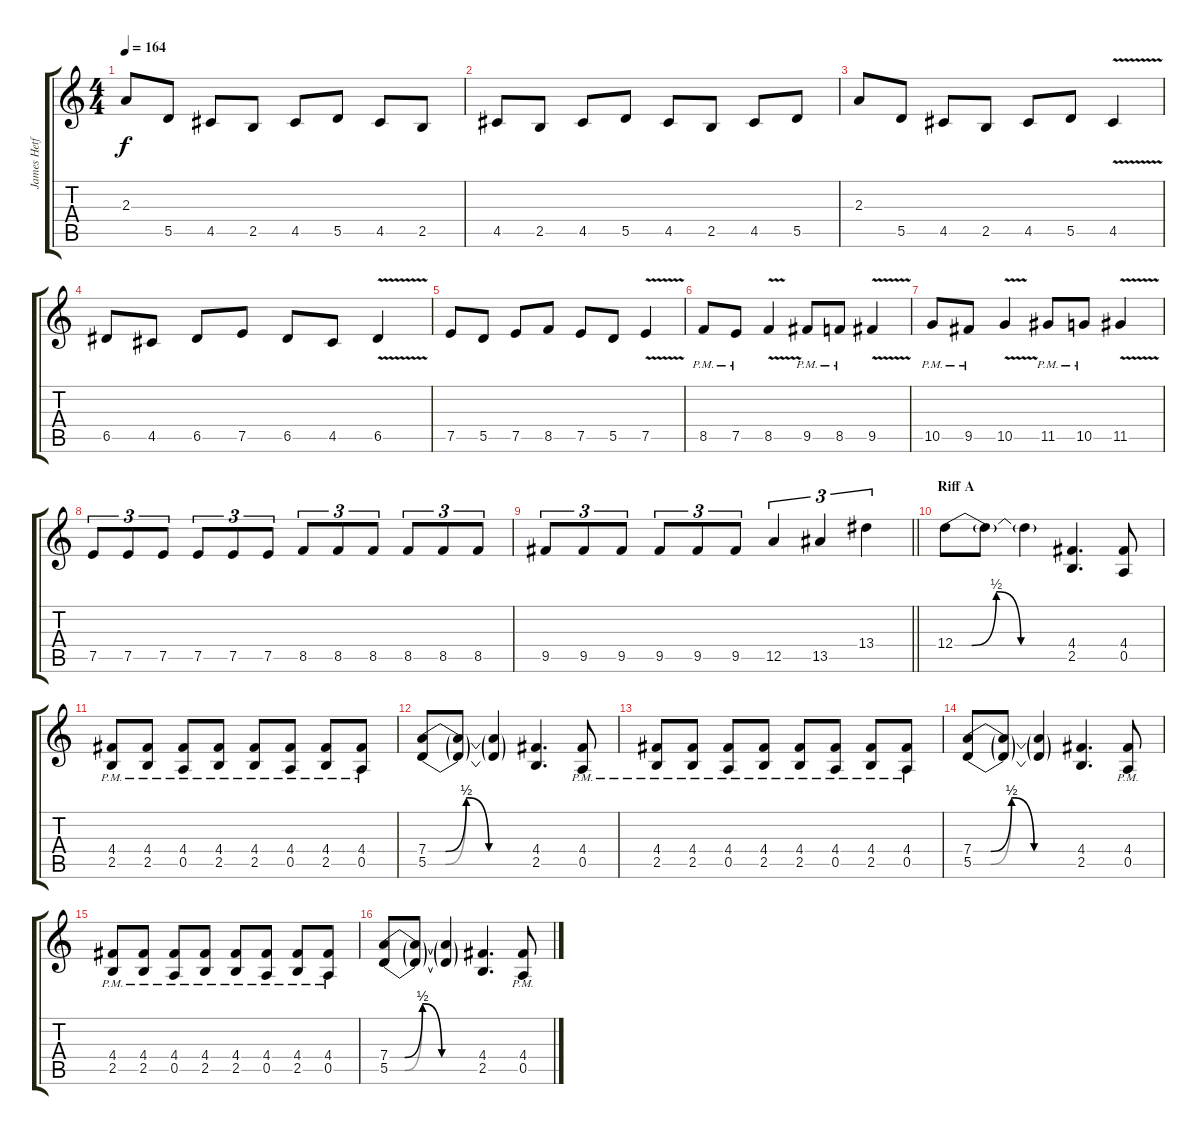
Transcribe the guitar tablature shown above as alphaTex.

\track ("James Hetfield" "James Hetf") {instrument distortionguitar}
\staff {score tabs}
\tuning (E4 B3 G3 D3 A2 E2) {hide}
\ts (4 4)
\tempo 164
\clef g2
\ks c
2.3.8{dy f} 5.5.8 4.5.8 2.5.8 4.5.8 5.5.8 4.5.8 2.5.8 |
4.5.8 2.5.8 4.5.8 5.5.8 4.5.8 2.5.8 4.5.8 5.5.8 |
2.3.8 5.5.8 4.5.8 2.5.8 4.5.8 5.5.8 4.5{v}.4 |
6.5.8 4.5.8 6.5.8 7.5.8 6.5.8 4.5.8 6.5{v}.4 |
7.5.8 5.5.8 7.5.8 8.5.8 7.5.8 5.5.8 7.5{v}.4 |
8.5{pm}.8 7.5{pm}.8 8.5{v}.4 9.5{pm}.8 8.5{pm}.8 9.5{v}.4 |
10.5{pm}.8 9.5{pm}.8 10.5{v}.4 11.5{pm}.8 10.5{pm}.8 11.5{v}.4 |
7.5.8{tu (3 2)} 7.5.8{tu (3 2)} 7.5.8{tu (3 2)} 7.5.8{tu (3 2)} 7.5.8{tu (3 2)} 7.5.8{tu (3 2)} 8.5.8{tu (3 2)} 8.5.8{tu (3 2)} 8.5.8{tu (3 2)} 8.5.8{tu (3 2)} 8.5.8{tu (3 2)} 8.5.8{tu (3 2)} |
\barLineRight lightlight
9.5.8{tu (3 2)} 9.5.8{tu (3 2)} 9.5.8{tu (3 2)} 9.5.8{tu (3 2)} 9.5.8{tu (3 2)} 9.5.8{tu (3 2)} 12.5.4{tu (3 2)} 13.5.4{tu (3 2)} 13.4.4{tu (3 2)} |
\section ("" "Riff A")
12.4{be (custom 0 0 9 0 22 2 35 0 60 0)}.8 12.4{t}.8 12.4{t}.4 (4.4 2.5).4{d} (4.4 0.5).8 |
(4.4{pm} 2.5{pm}).8 (4.4{pm} 2.5{pm}).8 (4.4{pm} 0.5{pm}).8 (4.4{pm} 2.5{pm}).8 (4.4{pm} 2.5{pm}).8 (4.4{pm} 0.5{pm}).8 (4.4{pm} 2.5{pm}).8 (4.4{pm} 0.5{pm}).8 |
(7.4{be (custom 0 0 10 0 22 2 35 0 45 0 60 0)} 5.5{be (custom 0 0 10 0 22 2 35 0 60 0)}).8 (7.4{t} 5.5{t}).8 (7.4{t} 5.5{t}).4 (4.4 2.5).4{d} (4.4{pm} 0.5{pm}).8 |
(4.4{pm} 2.5{pm}).8 (4.4{pm} 2.5{pm}).8 (4.4{pm} 0.5{pm}).8 (4.4{pm} 2.5{pm}).8 (4.4{pm} 2.5{pm}).8 (4.4{pm} 0.5{pm}).8 (4.4{pm} 2.5{pm}).8 (4.4{pm} 0.5{pm}).8 |
(7.4{be (custom 0 0 10 0 22 2 35 0 45 0 60 0)} 5.5{be (custom 0 0 10 0 22 2 35 0 60 0)}).8 (7.4{t} 5.5{t}).8 (7.4{t} 5.5{t}).4 (4.4 2.5).4{d} (4.4{pm} 0.5{pm}).8 |
(4.4{pm} 2.5{pm}).8 (4.4{pm} 2.5{pm}).8 (4.4{pm} 0.5{pm}).8 (4.4{pm} 2.5{pm}).8 (4.4{pm} 2.5{pm}).8 (4.4{pm} 0.5{pm}).8 (4.4{pm} 2.5{pm}).8 (4.4{pm} 0.5{pm}).8 |
(7.4{be (custom 0 0 10 0 22 2 35 0 45 0 60 0)} 5.5{be (custom 0 0 10 0 22 2 35 0 60 0)}).8 (7.4{t} 5.5{t}).8 (7.4{t} 5.5{t}).4 (4.4 2.5).4{d} (4.4{pm} 0.5{pm}).8
